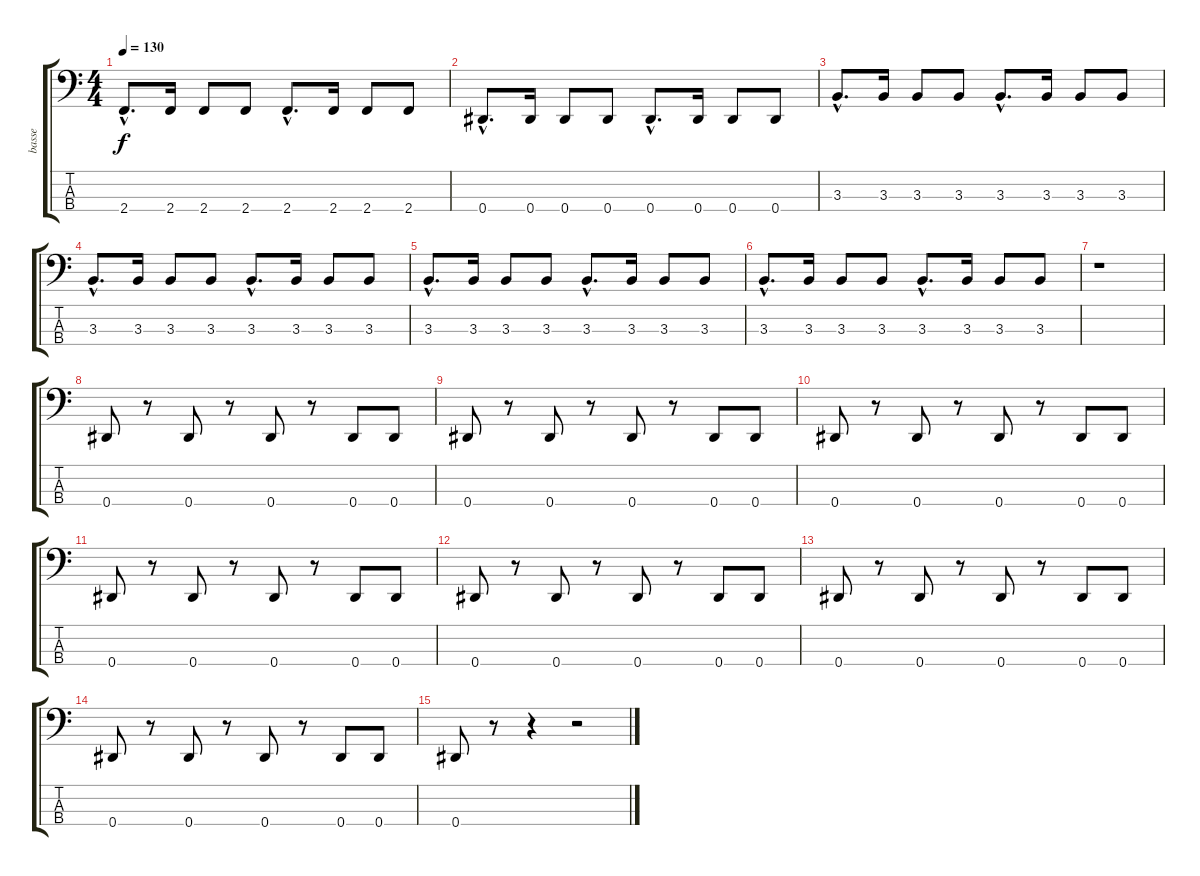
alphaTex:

\track ("basse" "basse") {instrument electricbassfinger}
\staff {score tabs}
\tuning (Gb2 Db2 Ab1 Eb1) {hide}
\ts (4 4)
\tempo 130
\clef f4
\ks c
2.4{hac}.8{d dy f} 2.4.16 2.4.8 2.4.8 2.4{hac}.8{d} 2.4.16 2.4.8 2.4.8 |
0.4{hac}.8{d} 0.4.16 0.4.8 0.4.8 0.4{hac}.8{d} 0.4.16 0.4.8 0.4.8 |
3.3{hac}.8{d} 3.3.16 3.3.8 3.3.8 3.3{hac}.8{d} 3.3.16 3.3.8 3.3.8 |
3.3{hac}.8{d} 3.3.16 3.3.8 3.3.8 3.3{hac}.8{d} 3.3.16 3.3.8 3.3.8 |
3.3{hac}.8{d} 3.3.16 3.3.8 3.3.8 3.3{hac}.8{d} 3.3.16 3.3.8 3.3.8 |
3.3{hac}.8{d} 3.3.16 3.3.8 3.3.8 3.3{hac}.8{d} 3.3.16 3.3.8 3.3.8 |
r.1 |
0.4.8 r.8 0.4.8 r.8 0.4.8 r.8 0.4.8 0.4.8 |
0.4.8 r.8 0.4.8 r.8 0.4.8 r.8 0.4.8 0.4.8 |
0.4.8 r.8 0.4.8 r.8 0.4.8 r.8 0.4.8 0.4.8 |
0.4.8 r.8 0.4.8 r.8 0.4.8 r.8 0.4.8 0.4.8 |
0.4.8 r.8 0.4.8 r.8 0.4.8 r.8 0.4.8 0.4.8 |
0.4.8 r.8 0.4.8 r.8 0.4.8 r.8 0.4.8 0.4.8 |
0.4.8 r.8 0.4.8 r.8 0.4.8 r.8 0.4.8 0.4.8 |
0.4.8 r.8 r.4 r.2
